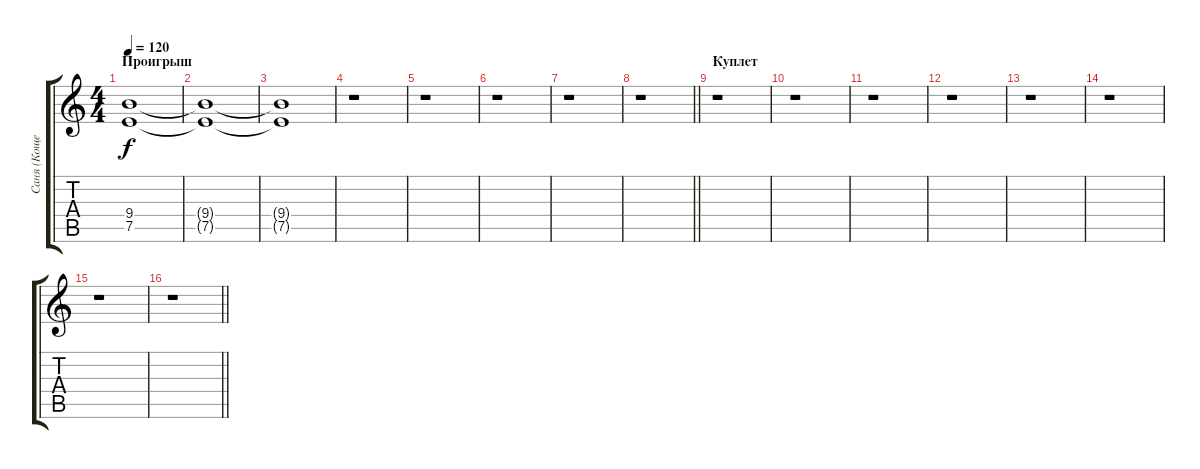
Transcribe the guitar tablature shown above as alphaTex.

\track ("Саня (Кощей) Ритм-гитара" "Саня (Коще") {instrument overdrivenguitar}
\staff {score tabs}
\tuning (E4 B3 G3 D3 A2 E2) {hide}
\ts (4 4)
\section ("" "Проигрыш")
\tempo 120
\clef g2
\ks c
(9.4 7.5).1{dy f volume 0} |
(9.4{t} 7.5{t}).1 |
(9.4{t} 7.5{t}).1 |
r.1 |
r.1 |
r.1 |
r.1 |
\barLineRight lightlight
r.1{volume 16 instrument overdrivenguitar} |
\section ("" "Куплет")
r.1 |
r.1 |
r.1 |
r.1 |
r.1 |
r.1 |
r.1 |
\barLineRight lightlight
r.1
